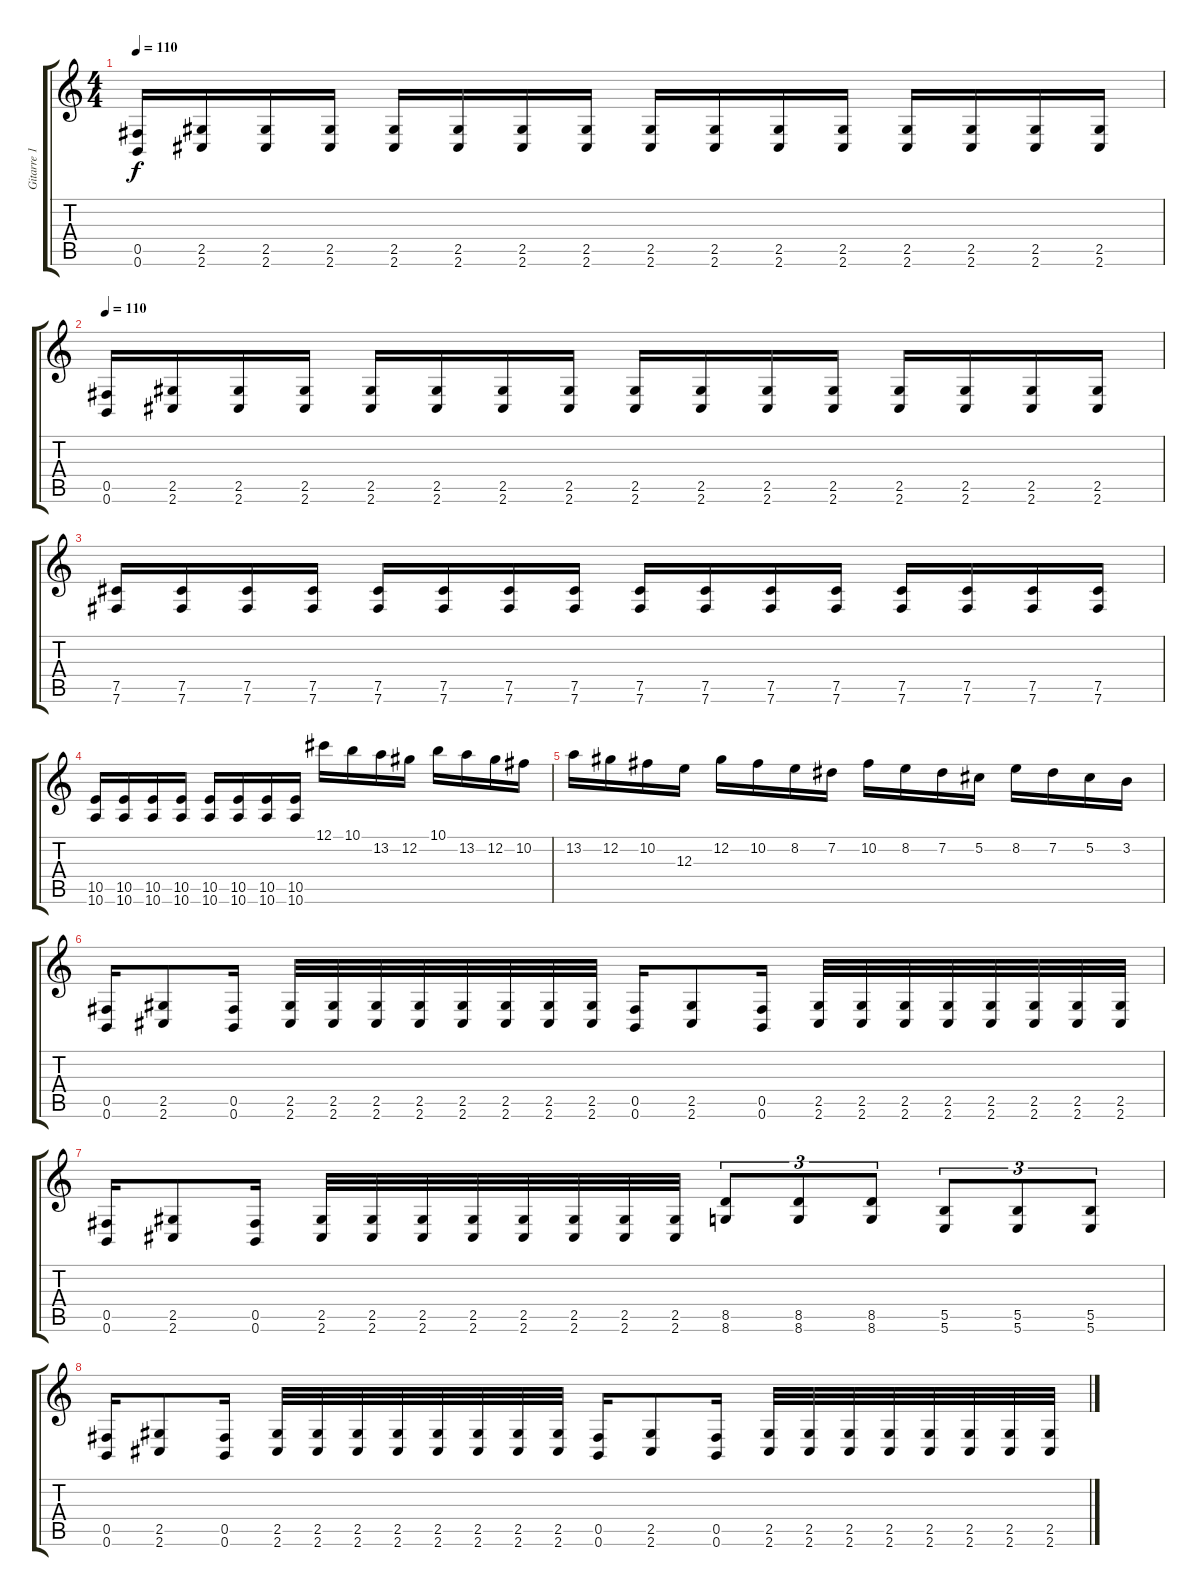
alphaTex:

\track ("Gitarre 1" "Gitarre 1") {instrument distortionguitar}
\staff {score tabs}
\tuning (Db4 Ab3 E3 B2 Gb2 B1) {hide}
\ts (4 4)
\tempo 110
\clef g2
\ks c
(0.5 0.6).16{dy f} (2.5 2.6).16 (2.5 2.6).16 (2.5 2.6).16 (2.5 2.6).16 (2.5 2.6).16 (2.5 2.6).16 (2.5 2.6).16 (2.5 2.6).16 (2.5 2.6).16 (2.5 2.6).16 (2.5 2.6).16 (2.5 2.6).16 (2.5 2.6).16 (2.5 2.6).16 (2.5 2.6).16 |
\tempo 110
(0.5 0.6).16 (2.5 2.6).16 (2.5 2.6).16 (2.5 2.6).16 (2.5 2.6).16 (2.5 2.6).16 (2.5 2.6).16 (2.5 2.6).16 (2.5 2.6).16 (2.5 2.6).16 (2.5 2.6).16 (2.5 2.6).16 (2.5 2.6).16 (2.5 2.6).16 (2.5 2.6).16 (2.5 2.6).16 |
(7.5 7.6).16 (7.5 7.6).16 (7.5 7.6).16 (7.5 7.6).16 (7.5 7.6).16 (7.5 7.6).16 (7.5 7.6).16 (7.5 7.6).16 (7.5 7.6).16 (7.5 7.6).16 (7.5 7.6).16 (7.5 7.6).16 (7.5 7.6).16 (7.5 7.6).16 (7.5 7.6).16 (7.5 7.6).16 |
(10.5 10.6).16 (10.5 10.6).16 (10.5 10.6).16 (10.5 10.6).16 (10.5 10.6).16 (10.5 10.6).16 (10.5 10.6).16 (10.5 10.6).16 12.1.16 10.1.16 13.2.16 12.2.16 10.1.16 13.2.16 12.2.16 10.2.16 |
13.2.16 12.2.16 10.2.16 12.3.16 12.2.16 10.2.16 8.2.16 7.2.16 10.2.16 8.2.16 7.2.16 5.2.16 8.2.16 7.2.16 5.2.16 3.2.16 |
(0.5 0.6).16 (2.5 2.6).8 (0.5 0.6).16 (2.5 2.6).32 (2.5 2.6).32 (2.5 2.6).32 (2.5 2.6).32 (2.5 2.6).32 (2.5 2.6).32 (2.5 2.6).32 (2.5 2.6).32 (0.5 0.6).16 (2.5 2.6).8 (0.5 0.6).16 (2.5 2.6).32 (2.5 2.6).32 (2.5 2.6).32 (2.5 2.6).32 (2.5 2.6).32 (2.5 2.6).32 (2.5 2.6).32 (2.5 2.6).32 |
(0.5 0.6).16 (2.5 2.6).8 (0.5 0.6).16 (2.5 2.6).32 (2.5 2.6).32 (2.5 2.6).32 (2.5 2.6).32 (2.5 2.6).32 (2.5 2.6).32 (2.5 2.6).32 (2.5 2.6).32 (8.5 8.6).8{tu (3 2)} (8.5 8.6).8{tu (3 2)} (8.5 8.6).8{tu (3 2)} (5.5 5.6).8{tu (3 2)} (5.5 5.6).8{tu (3 2)} (5.5 5.6).8{tu (3 2)} |
(0.5 0.6).16 (2.5 2.6).8 (0.5 0.6).16 (2.5 2.6).32 (2.5 2.6).32 (2.5 2.6).32 (2.5 2.6).32 (2.5 2.6).32 (2.5 2.6).32 (2.5 2.6).32 (2.5 2.6).32 (0.5 0.6).16 (2.5 2.6).8 (0.5 0.6).16 (2.5 2.6).32 (2.5 2.6).32 (2.5 2.6).32 (2.5 2.6).32 (2.5 2.6).32 (2.5 2.6).32 (2.5 2.6).32 (2.5 2.6).32
